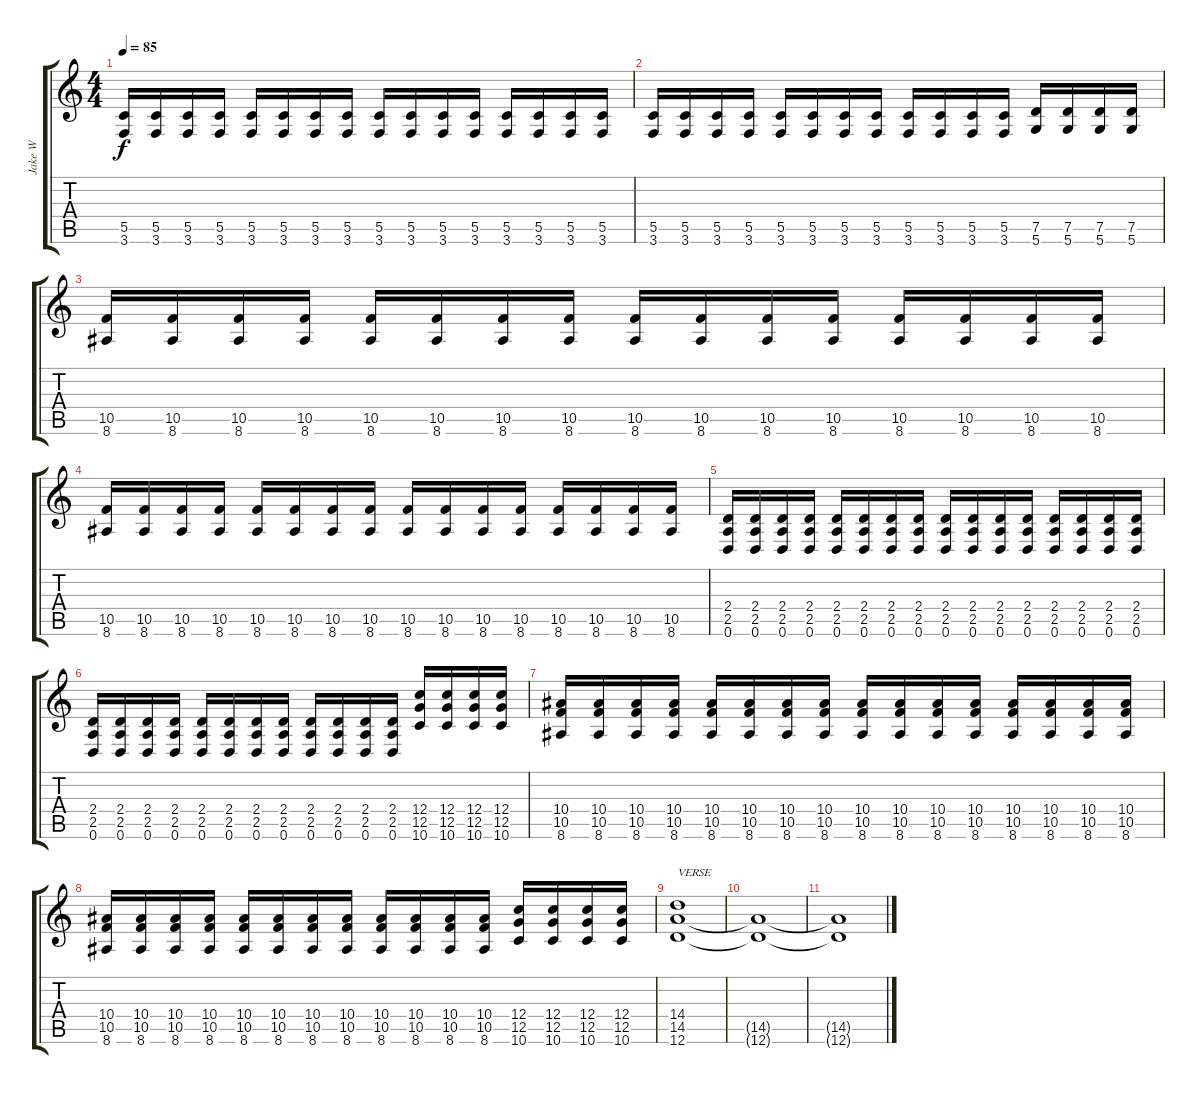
\track ("Jake W" "Jake W") {instrument overdrivenguitar}
\staff {score tabs}
\tuning (D4 A3 F3 C3 G2 D2) {hide}
\ts (4 4)
\tempo 85
\clef g2
\ks c
(5.5 3.6).16{dy f instrument overdrivenguitar} (5.5 3.6).16 (5.5 3.6).16 (5.5 3.6).16 (5.5 3.6).16 (5.5 3.6).16 (5.5 3.6).16 (5.5 3.6).16 (5.5 3.6).16 (5.5 3.6).16 (5.5 3.6).16 (5.5 3.6).16 (5.5 3.6).16 (5.5 3.6).16 (5.5 3.6).16 (5.5 3.6).16 |
(5.5 3.6).16 (5.5 3.6).16 (5.5 3.6).16 (5.5 3.6).16 (5.5 3.6).16 (5.5 3.6).16 (5.5 3.6).16 (5.5 3.6).16 (5.5 3.6).16 (5.5 3.6).16 (5.5 3.6).16 (5.5 3.6).16 (7.5 5.6).16 (7.5 5.6).16 (7.5 5.6).16 (7.5 5.6).16 |
(10.5 8.6).16 (10.5 8.6).16 (10.5 8.6).16 (10.5 8.6).16 (10.5 8.6).16 (10.5 8.6).16 (10.5 8.6).16 (10.5 8.6).16 (10.5 8.6).16 (10.5 8.6).16 (10.5 8.6).16 (10.5 8.6).16 (10.5 8.6).16 (10.5 8.6).16 (10.5 8.6).16 (10.5 8.6).16 |
(10.5 8.6).16 (10.5 8.6).16 (10.5 8.6).16 (10.5 8.6).16 (10.5 8.6).16 (10.5 8.6).16 (10.5 8.6).16 (10.5 8.6).16 (10.5 8.6).16 (10.5 8.6).16 (10.5 8.6).16 (10.5 8.6).16 (10.5 8.6).16 (10.5 8.6).16 (10.5 8.6).16 (10.5 8.6).16 |
(2.4 2.5 0.6).16 (2.4 2.5 0.6).16 (2.4 2.5 0.6).16 (2.4 2.5 0.6).16 (2.4 2.5 0.6).16 (2.4 2.5 0.6).16 (2.4 2.5 0.6).16 (2.4 2.5 0.6).16 (2.4 2.5 0.6).16 (2.4 2.5 0.6).16 (2.4 2.5 0.6).16 (2.4 2.5 0.6).16 (2.4 2.5 0.6).16 (2.4 2.5 0.6).16 (2.4 2.5 0.6).16 (2.4 2.5 0.6).16 |
(2.4 2.5 0.6).16 (2.4 2.5 0.6).16 (2.4 2.5 0.6).16 (2.4 2.5 0.6).16 (2.4 2.5 0.6).16 (2.4 2.5 0.6).16 (2.4 2.5 0.6).16 (2.4 2.5 0.6).16 (2.4 2.5 0.6).16 (2.4 2.5 0.6).16 (2.4 2.5 0.6).16 (2.4 2.5 0.6).16 (12.4 12.5 10.6).16 (12.4 12.5 10.6).16 (12.4 12.5 10.6).16 (12.4 12.5 10.6).16 |
(10.4 10.5 8.6).16 (10.4 10.5 8.6).16 (10.4 10.5 8.6).16 (10.4 10.5 8.6).16 (10.4 10.5 8.6).16 (10.4 10.5 8.6).16 (10.4 10.5 8.6).16 (10.4 10.5 8.6).16 (10.4 10.5 8.6).16 (10.4 10.5 8.6).16 (10.4 10.5 8.6).16 (10.4 10.5 8.6).16 (10.4 10.5 8.6).16 (10.4 10.5 8.6).16 (10.4 10.5 8.6).16 (10.4 10.5 8.6).16 |
(10.4 10.5 8.6).16 (10.4 10.5 8.6).16 (10.4 10.5 8.6).16 (10.4 10.5 8.6).16 (10.4 10.5 8.6).16 (10.4 10.5 8.6).16 (10.4 10.5 8.6).16 (10.4 10.5 8.6).16 (10.4 10.5 8.6).16 (10.4 10.5 8.6).16 (10.4 10.5 8.6).16 (10.4 10.5 8.6).16 (12.4 12.5 10.6).16 (12.4 12.5 10.6).16 (12.4 12.5 10.6).16 (12.4 12.5 10.6).16 |
(14.4 14.5 12.6).1{txt "VERSE"} |
(14.5{t} 12.6{t}).1 |
(14.5{t} 12.6{t}).1
